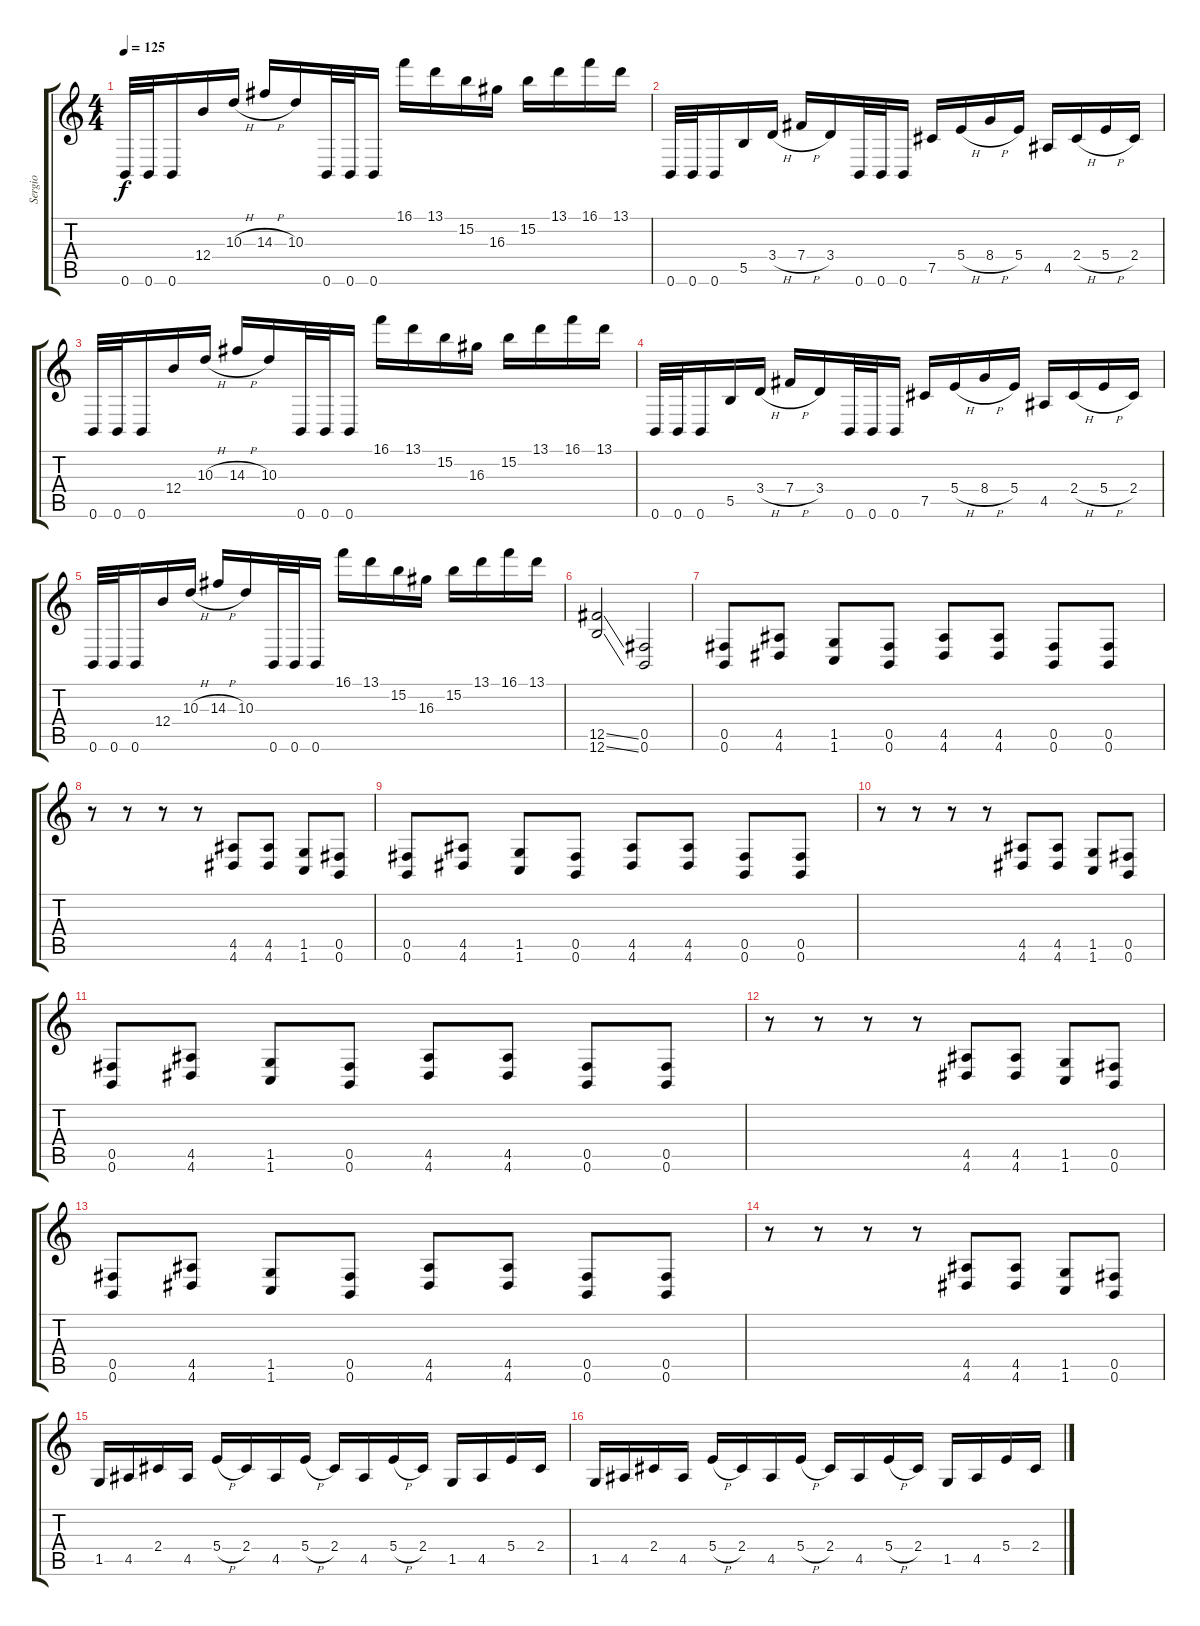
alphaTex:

\track ("Sergio" "Sergio") {instrument distortionguitar}
\staff {score tabs}
\tuning (Db4 Ab3 E3 B2 Gb2 B1) {hide}
\ts (4 4)
\tempo 125
\clef g2
\ks c
0.6.32{dy f} 0.6.32 0.6.16 12.4.16 10.3{h}.16 14.3{h}.16 10.3.16 0.6.32 0.6.32 0.6.16 16.1.16 13.1.16 15.2.16 16.3.16 15.2.16 13.1.16 16.1.16 13.1.16 |
0.6.32 0.6.32 0.6.16 5.5.16 3.4{h}.16 7.4{h}.16 3.4.16 0.6.32 0.6.32 0.6.16 7.5.16 5.4{h}.16 8.4{h}.16 5.4.16 4.5.16 2.4{h}.16 5.4{h}.16 2.4.16 |
0.6.32 0.6.32 0.6.16 12.4.16 10.3{h}.16 14.3{h}.16 10.3.16 0.6.32 0.6.32 0.6.16 16.1.16 13.1.16 15.2.16 16.3.16 15.2.16 13.1.16 16.1.16 13.1.16 |
0.6.32 0.6.32 0.6.16 5.5.16 3.4{h}.16 7.4{h}.16 3.4.16 0.6.32 0.6.32 0.6.16 7.5.16 5.4{h}.16 8.4{h}.16 5.4.16 4.5.16 2.4{h}.16 5.4{h}.16 2.4.16 |
0.6.32 0.6.32 0.6.16 12.4.16 10.3{h}.16 14.3{h}.16 10.3.16 0.6.32 0.6.32 0.6.16 16.1.16 13.1.16 15.2.16 16.3.16 15.2.16 13.1.16 16.1.16 13.1.16 |
(12.5{ss} 12.6{ss}).2 (0.5 0.6).2 |
(0.5 0.6).8 (4.5 4.6).8 (1.5 1.6).8 (0.5 0.6).8 (4.5 4.6).8 (4.5 4.6).8 (0.5 0.6).8 (0.5 0.6).8 |
r.8 r.8 r.8 r.8 (4.5 4.6).8 (4.5 4.6).8 (1.5 1.6).8 (0.5 0.6).8 |
(0.5 0.6).8 (4.5 4.6).8 (1.5 1.6).8 (0.5 0.6).8 (4.5 4.6).8 (4.5 4.6).8 (0.5 0.6).8 (0.5 0.6).8 |
r.8 r.8 r.8 r.8 (4.5 4.6).8 (4.5 4.6).8 (1.5 1.6).8 (0.5 0.6).8 |
(0.5 0.6).8 (4.5 4.6).8 (1.5 1.6).8 (0.5 0.6).8 (4.5 4.6).8 (4.5 4.6).8 (0.5 0.6).8 (0.5 0.6).8 |
r.8 r.8 r.8 r.8 (4.5 4.6).8 (4.5 4.6).8 (1.5 1.6).8 (0.5 0.6).8 |
(0.5 0.6).8 (4.5 4.6).8 (1.5 1.6).8 (0.5 0.6).8 (4.5 4.6).8 (4.5 4.6).8 (0.5 0.6).8 (0.5 0.6).8 |
r.8 r.8 r.8 r.8 (4.5 4.6).8 (4.5 4.6).8 (1.5 1.6).8 (0.5 0.6).8 |
1.5.16 4.5.16 2.4.16 4.5.16 5.4{h}.16 2.4.16 4.5.16 5.4{h}.16 2.4.16 4.5.16 5.4{h}.16 2.4.16 1.5.16 4.5.16 5.4.16 2.4.16 |
1.5.16 4.5.16 2.4.16 4.5.16 5.4{h}.16 2.4.16 4.5.16 5.4{h}.16 2.4.16 4.5.16 5.4{h}.16 2.4.16 1.5.16 4.5.16 5.4.16 2.4.16
